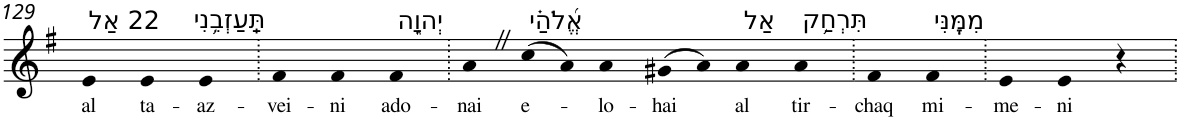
**kern	**text
*part1	*part1
*staff1	*staff1
*I"Piano	*
*I'Pno	*
!!LO:PB:g=z
*clefG2	*
*k[f#]	*
*G:	*
=129	=129
!LO:TX:a:t=22 אַל	!
!	!LO:LY:b
4e	al
!LO:TX:a:t=תַּֽעַזְבֵ֥נִי	!
!	!LO:LY:b
4e	ta-
!	!LO:LY:b
4e	-az-
=130.	=130.
!	!LO:LY:b
4f#	-vei-
!	!LO:LY:b
4f#	-ni
!LO:TX:a:t=יְהוָ֑ה	!
!	!LO:LY:b
4f#	ado-
=131.	=131.
!	!LO:LY:b
4aZ	-nai
!LO:TX:a:t=אֱ֝לֹהַ֗י	!
!	!LO:LY:b
(>8cc	e-
8a)	.
!	!LO:LY:b
4a	-lo-
!	!LO:LY:b
(>8g#X	-hai
8a)	.
!LO:TX:a:t=אַל	!
!	!LO:LY:b
4a	al
!LO:TX:a:t=תִּרְחַ֥ק	!
!	!LO:LY:b
4a	tir-
=132.	=132.
!	!LO:LY:b
4f#	-chaq
!LO:TX:a:t=מִמֶּֽנִּי	!
!	!LO:LY:b
4f#	mi-
=133.	=133.
!	!LO:LY:b
4e	-me-
!	!LO:LY:b
4e	-ni
4r	.
=.	=.
*-	*-
